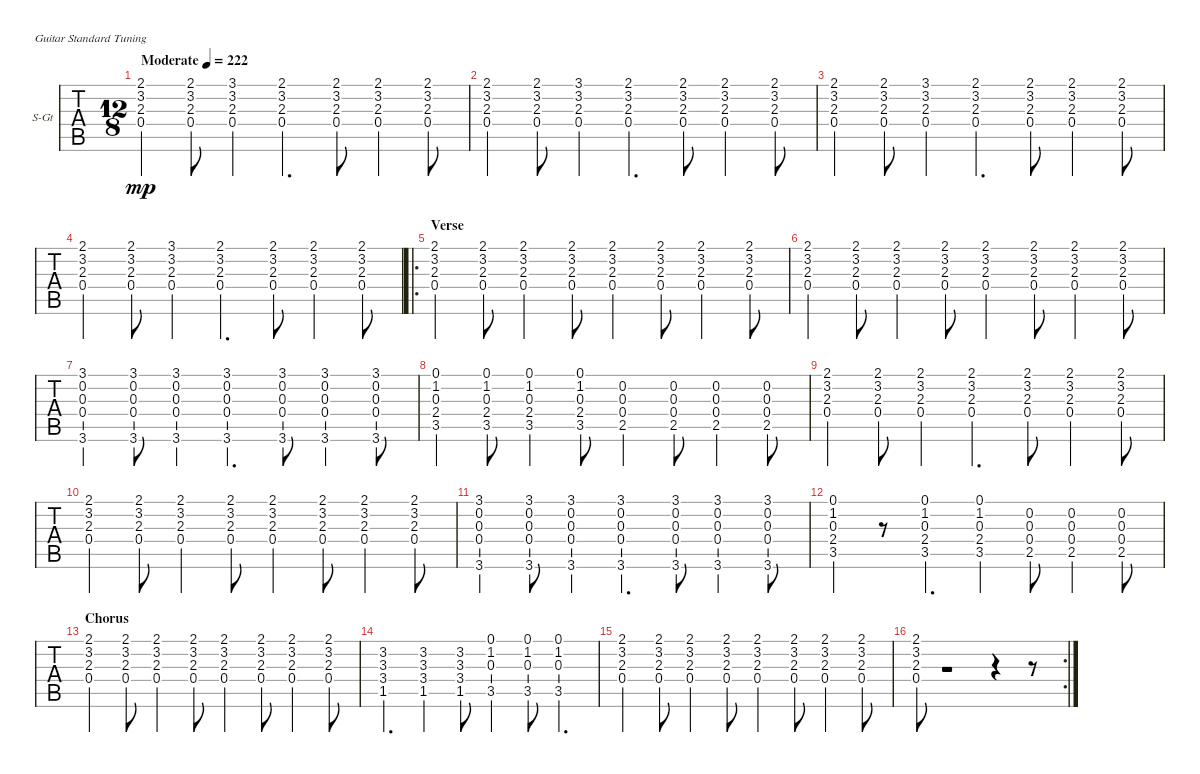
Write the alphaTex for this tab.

\bracketExtendMode nobrackets
\firstSystemTrackNameOrientation horizontal
\otherSystemsTrackNameOrientation horizontal
\track ("Acoustic Guitar" "S-Gt") {instrument acousticguitarsteel}
\staff {tabs}
\tuning (E4 B3 G3 D3 A2 E2)
\ts (12 8)
\beaming (8 2 2 2 6)
\tempo (222 "Moderate")
\clef g2
\ks c
(2.1 3.2 2.3 0.4).4{dy mp instrument acousticguitarsteel} (2.1 3.2 2.3 0.4).8 (3.1 3.2 2.3 0.4).4 (2.1 3.2 2.3 0.4).4{d} (2.1 3.2 2.3 0.4).8 (2.1 3.2 2.3 0.4).4 (2.1 3.2 2.3 0.4).8 |
(2.1 3.2 2.3 0.4).4 (2.1 3.2 2.3 0.4).8 (3.1 3.2 2.3 0.4).4 (2.1 3.2 2.3 0.4).4{d} (2.1 3.2 2.3 0.4).8 (2.1 3.2 2.3 0.4).4 (2.1 3.2 2.3 0.4).8 |
(2.1 3.2 2.3 0.4).4 (2.1 3.2 2.3 0.4).8 (3.1 3.2 2.3 0.4).4 (2.1 3.2 2.3 0.4).4{d} (2.1 3.2 2.3 0.4).8 (2.1 3.2 2.3 0.4).4 (2.1 3.2 2.3 0.4).8 |
(2.1 3.2 2.3 0.4).4 (2.1 3.2 2.3 0.4).8 (3.1 3.2 2.3 0.4).4 (2.1 3.2 2.3 0.4).4{d} (2.1 3.2 2.3 0.4).8 (2.1 3.2 2.3 0.4).4 (2.1 3.2 2.3 0.4).8 |
\ro
\section ("" "Verse")
(2.1 3.2 2.3 0.4).4 (2.1 3.2 2.3 0.4).8 (2.1 3.2 2.3 0.4).4 (2.1 3.2 2.3 0.4).8 (2.1 3.2 2.3 0.4).4 (2.1 3.2 2.3 0.4).8 (2.1 3.2 2.3 0.4).4 (2.1 3.2 2.3 0.4).8 |
(2.1 3.2 2.3 0.4).4 (2.1 3.2 2.3 0.4).8 (2.1 3.2 2.3 0.4).4 (2.1 3.2 2.3 0.4).8 (2.1 3.2 2.3 0.4).4 (2.1 3.2 2.3 0.4).8 (2.1 3.2 2.3 0.4).4 (2.1 3.2 2.3 0.4).8 |
(3.1 0.2 0.3 0.4 3.6).4 (3.1 0.2 0.3 0.4 3.6).8 (3.1 0.2 0.3 0.4 3.6).4 (3.1 0.2 0.3 0.4 3.6).4{d} (3.1 0.2 0.3 0.4 3.6).8 (3.1 0.2 0.3 0.4 3.6).4 (3.1 0.2 0.3 0.4 3.6).8 |
(0.1 1.2 0.3 2.4 3.5).4 (0.1 1.2 0.3 2.4 3.5).8 (0.1 1.2 0.3 2.4 3.5).4 (0.1 1.2 0.3 2.4 3.5).8 (0.2 0.3 0.4 2.5).4 (0.2 0.3 0.4 2.5).8 (0.2 0.3 0.4 2.5).4 (0.2 0.3 0.4 2.5).8 |
(2.1 3.2 2.3 0.4).4 (2.1 3.2 2.3 0.4).8 (2.1 3.2 2.3 0.4).4 (2.1 3.2 2.3 0.4).4{d} (2.1 3.2 2.3 0.4).8 (2.1 3.2 2.3 0.4).4 (2.1 3.2 2.3 0.4).8 |
(2.1 3.2 2.3 0.4).4 (2.1 3.2 2.3 0.4).8 (2.1 3.2 2.3 0.4).4 (2.1 3.2 2.3 0.4).8 (2.1 3.2 2.3 0.4).4 (2.1 3.2 2.3 0.4).8 (2.1 3.2 2.3 0.4).4 (2.1 3.2 2.3 0.4).8 |
(3.1 0.2 0.3 0.4 3.6).4 (3.1 0.2 0.3 0.4 3.6).8 (3.1 0.2 0.3 0.4 3.6).4 (3.1 0.2 0.3 0.4 3.6).4{d} (3.1 0.2 0.3 0.4 3.6).8 (3.1 0.2 0.3 0.4 3.6).4 (3.1 0.2 0.3 0.4 3.6).8 |
(0.1 1.2 0.3 2.4 3.5).4 r.8 (0.1 1.2 0.3 2.4 3.5).4{d} (0.1 1.2 0.3 2.4 3.5).4 (0.2 0.3 0.4 2.5).8 (0.2 0.3 0.4 2.5).4 (0.2 0.3 0.4 2.5).8 |
\section ("" "Chorus")
(2.1 3.2 2.3 0.4).4 (2.1 3.2 2.3 0.4).8 (2.1 3.2 2.3 0.4).4 (2.1 3.2 2.3 0.4).8 (2.1 3.2 2.3 0.4).4 (2.1 3.2 2.3 0.4).8 (2.1 3.2 2.3 0.4).4 (2.1 3.2 2.3 0.4).8 |
(3.2 3.3 3.4 1.5).4{d} (3.2 3.3 3.4 1.5).4 (3.2 3.3 3.4 1.5).8 (0.1 1.2 0.3 3.5).4 (0.1 1.2 0.3 3.5).8 (0.1 1.2 0.3 3.5).4{d} |
(2.1 3.2 2.3 0.4).4 (2.1 3.2 2.3 0.4).8 (2.1 3.2 2.3 0.4).4 (2.1 3.2 2.3 0.4).8 (2.1 3.2 2.3 0.4).4 (2.1 3.2 2.3 0.4).8 (2.1 3.2 2.3 0.4).4 (2.1 3.2 2.3 0.4).8 |
\rc 2
(2.1 3.2 2.3 0.4).8 r.1 r.4 r.8
